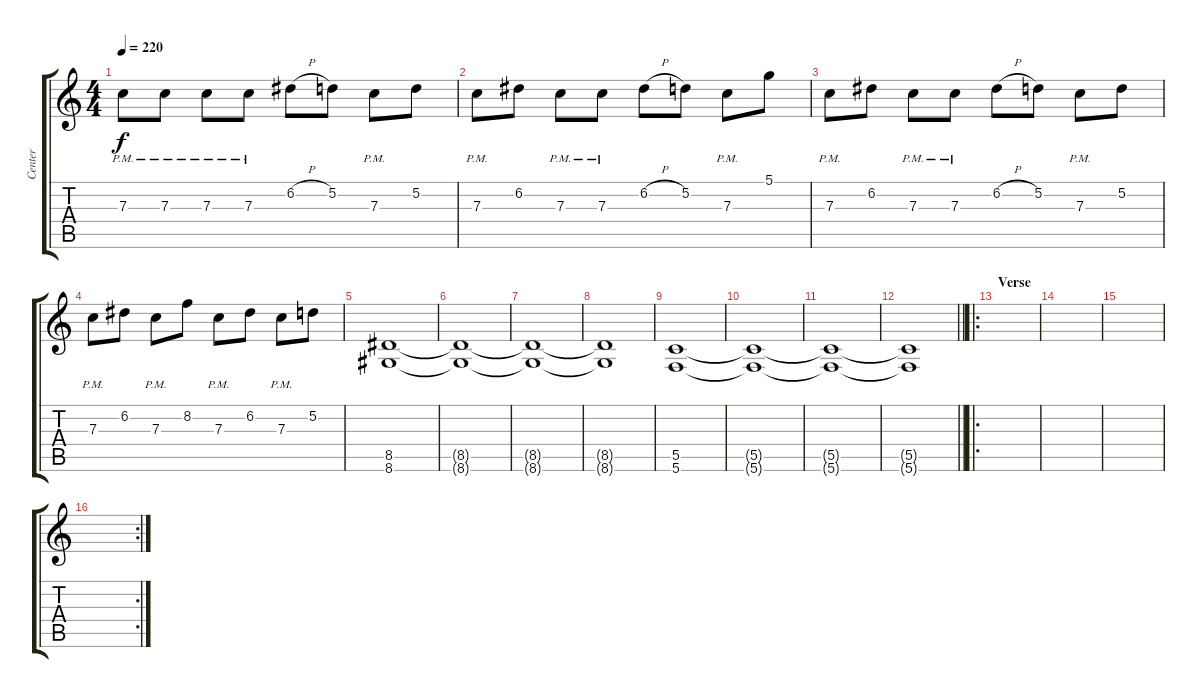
\track ("Center" "Center") {instrument distortionguitar}
\staff {score tabs}
\tuning (D4 A3 F3 C3 G2 C2) {hide}
\ts (4 4)
\tempo 220
\clef g2
\ks c
7.3{pm}.8{dy f} 7.3{pm}.8 7.3{pm}.8 7.3{pm}.8 6.2{h}.8 5.2.8 7.3{pm}.8 5.2.8 |
7.3{pm}.8 6.2.8 7.3{pm}.8 7.3{pm}.8 6.2{h}.8 5.2.8 7.3{pm}.8 5.1.8 |
7.3{pm}.8 6.2.8 7.3{pm}.8 7.3{pm}.8 6.2{h}.8 5.2.8 7.3{pm}.8 5.2.8 |
7.3{pm}.8 6.2.8 7.3{pm}.8 8.2.8 7.3{pm}.8 6.2.8 7.3{pm}.8 5.2.8 |
(8.5 8.6).1 |
(8.5{t} 8.6{t}).1 |
(8.5{t} 8.6{t}).1 |
(8.5{t} 8.6{t}).1 |
(5.5 5.6).1 |
(5.5{t} 5.6{t}).1 |
(5.5{t} 5.6{t}).1 |
\barLineRight lightlight
(5.5{t} 5.6{t}).1 |
\ro
\section ("" "Verse")
|
|
|
\rc 2
